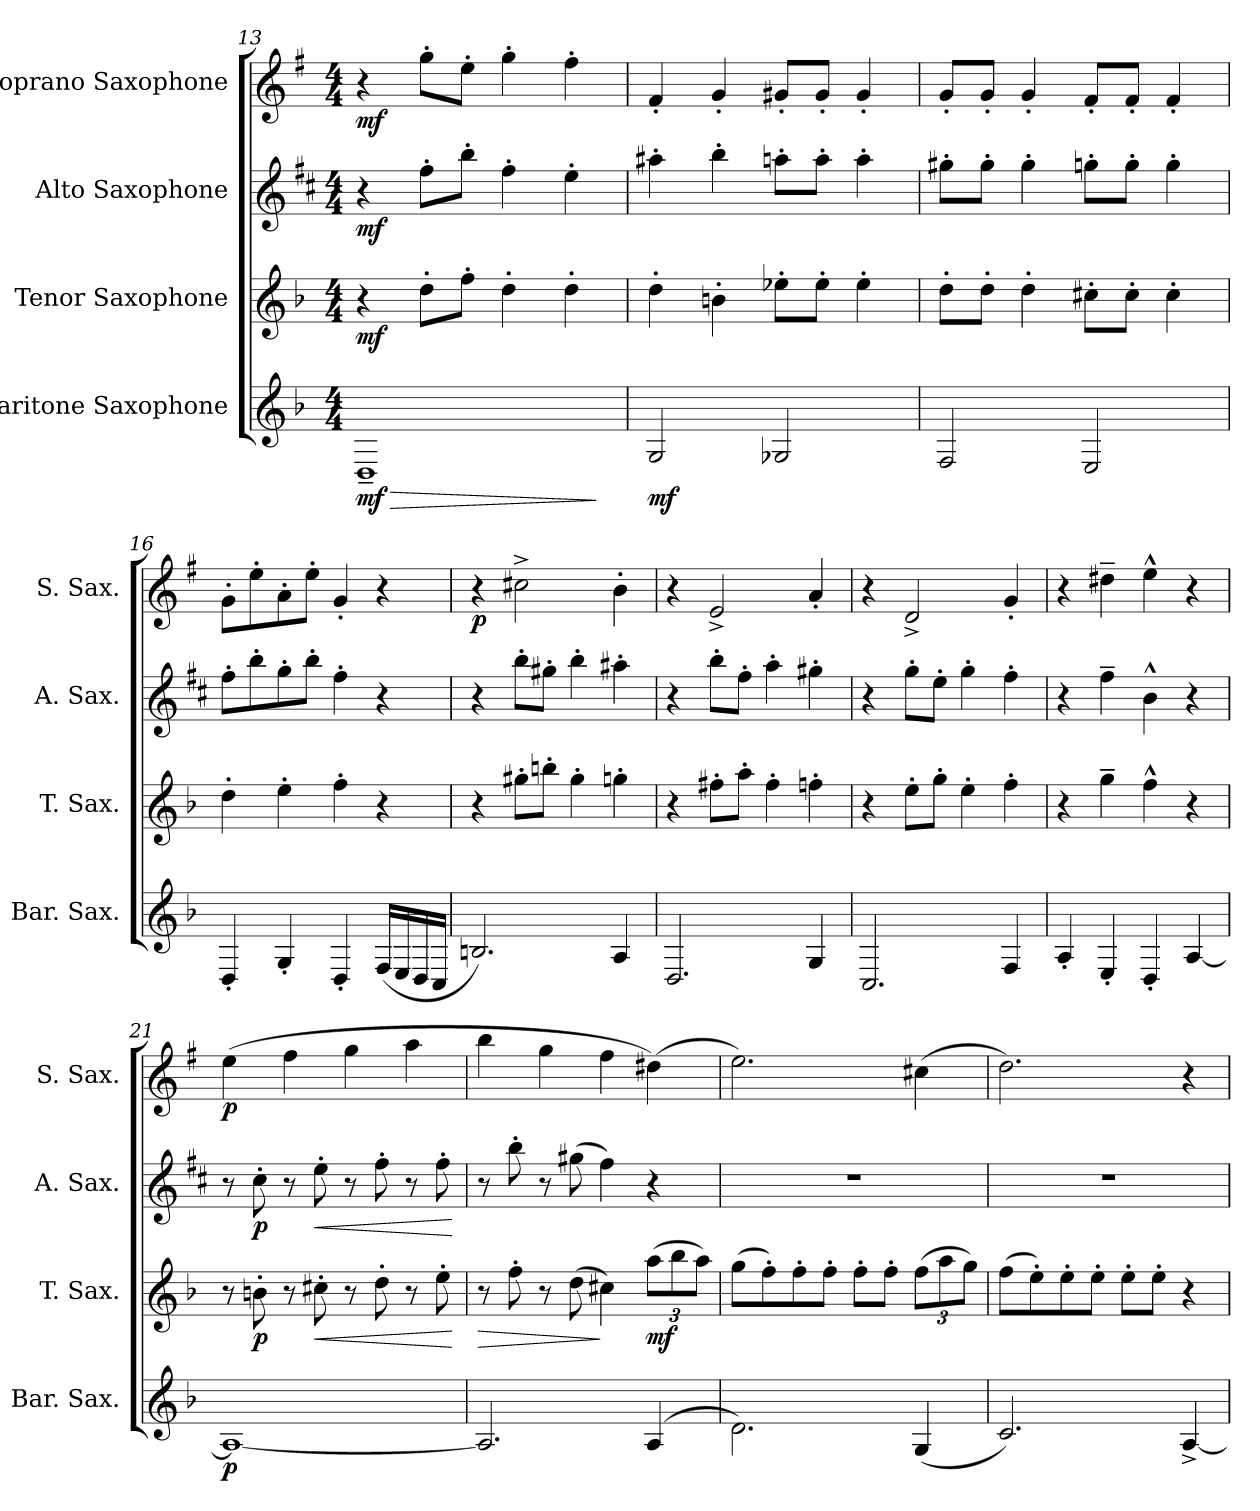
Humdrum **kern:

**kern	**dynam	**kern	**dynam	**kern	**dynam	**kern	**dynam
*part4	*part4	*part3	*part3	*part2	*part2	*part1	*part1
*staff4	*staff4	*staff3	*staff3	*staff2	*staff2	*staff1	*staff1
*I"Baritone Saxophone	*	*I"Tenor Saxophone	*	*I"Alto Saxophone	*	*I"Soprano Saxophone	*
*I'Bar. Sax.	*	*I'T. Sax.	*	*I'A. Sax.	*	*I'S. Sax.	*
*clefG2	*	*clefG2	*	*clefG2	*	*clefG2	*
*ITrd12c21	*	*ITrd8c14	*	*ITrd5c9	*	*ITrd1c2	*
*k[b-]	*	*k[b-]	*	*k[b-]	*	*k[b-]	*
*M4/4	*	*M4/4	*	*M4/4	*	*M4/4	*
=13	=13	=13	=13	=13	=13	=13	=13
!	!LO:HP:b	!	!	!	!	!	!
!	!LO:DY:n=1:b	!	!LO:DY:b	!	!LO:DY:b	!	!LO:DY:b
1DD~	> mf	4r	mf	4r	mf	4r	mf
.	.	8d'\L	.	8a'\L	.	8ff'\L	.
.	.	8f'\J	.	8dd'\J	.	8dd'\J	.
.	.	4d'\	.	4a'\	.	4ff'\	.
.	.	4d'\	.	4g'\	.	4ee'\	.
.	]	.	.	.	.	.	.
!!LO:LB:g=z
=14	=14	=14	=14	=14	=14	=14	=14
!	!LO:DY:b	!	!	!	!	!	!
2GG/	mf	4d'\	.	4cc#X'\	.	4e'/	.
.	.	4Bn'\	.	4dd'\	.	4f'/	.
2GG-X/	.	8e-X'\L	.	8ccn'\L	.	8f#X'/L	.
.	.	8e-'\J	.	8cc'\J	.	8f#'/J	.
.	.	4e-'\	.	4cc'\	.	4f#'/	.
=15	=15	=15	=15	=15	=15	=15	=15
2FF/	.	8d'\L	.	8bn'\L	.	8f'/L	.
.	.	8d'\J	.	8b'\J	.	8f'/J	.
.	.	4d'\	.	4b'\	.	4f'/	.
2EE/	.	8c#X'\L	.	8b-X'\L	.	8e'/L	.
.	.	8c#'\J	.	8b-'\J	.	8e'/J	.
.	.	4c#'\	.	4b-'\	.	4e'/	.
=16	=16	=16	=16	=16	=16	=16	=16
4DD'/	.	4d'\	.	8a'\L	.	8f'\L	.
.	.	.	.	8dd'\	.	8dd'\	.
4GG'/	.	4e'\	.	8b-'\	.	8g'\	.
.	.	.	.	8dd'\J	.	8dd'\J	.
4DD'/	.	4f'\	.	4a'\	.	4f'/	.
(<16FF/LL	.	4r	.	4r	.	4r	.
16EE/	.	.	.	.	.	.	.
16DD/	.	.	.	.	.	.	.
16CC/JJ	.	.	.	.	.	.	.
=17	=17	=17	=17	=17	=17	=17	=17
!	!	!	!	!	!	!	!LO:DY:b
2.BBn/)	.	4r	.	4r	.	4r	p
.	.	8g#X'\L	.	8dd'\L	.	2bn^\	.
.	.	8bn'\J	.	8bn'\J	.	.	.
.	.	4g#'\	.	4dd'\	.	.	.
4AA/	.	4gn'\	.	4cc#X'\	.	4a'\	.
=18	=18	=18	=18	=18	=18	=18	=18
2.DD/	.	4r	.	4r	.	4r	.
.	.	8f#X'\L	.	8dd'\L	.	2d^/	.
.	.	8a'\J	.	8a'\J	.	.	.
.	.	4f#'\	.	4cc'\	.	.	.
4GG/	.	4fn'\	.	4bn'\	.	4g'/	.
=19	=19	=19	=19	=19	=19	=19	=19
2.CC/	.	4r	.	4r	.	4r	.
.	.	8e'\L	.	8b-'\L	.	2c^/	.
.	.	8g'\J	.	8g'\J	.	.	.
.	.	4e'\	.	4b-'\	.	.	.
4FF/	.	4f'\	.	4a'\	.	4f'/	.
!!LO:PB:g=z
=20	=20	=20	=20	=20	=20	=20	=20
4AA'/	.	4r	.	4r	.	4r	.
4EE'/	.	4g~\	.	4a~\	.	4cc#X~\	.
4DD'/	.	4f^^\	.	4d^^\	.	4dd^^\	.
[4AA/	.	4r	.	4r	.	4r	.
=21	=21	=21	=21	=21	=21	=21	=21
!	!LO:DY:b	!	!	!	!	!	!LO:DY:b
1AA_	p	8r	.	8r	.	(>4dd\	p
!	!	!	!LO:DY:b	!	!LO:DY:b	!	!
.	.	8Bn'\	p	8e'\	p	.	.
.	.	8r	.	8r	.	4ee\	.
!	!	!	!LO:HP:b	!	!LO:HP:b	!	!
.	.	8c#X'\	<	8g'\	<	.	.
.	.	8r	.	8r	.	4ff\	.
.	.	8d'\	.	8a'\	.	.	.
.	.	8r	.	8r	.	4gg\	.
.	.	8e'\	.	8a'\	.	.	.
.	.	.	[	.	[	.	.
=22	=22	=22	=22	=22	=22	=22	=22
!	!	!	!LO:HP:b	!	!	!	!
2.AA/]	.	8r	>	8r	.	4aa\	.
.	.	8f'\	.	8dd'\	.	.	.
.	.	8r	.	8r	.	4ff\	.
.	.	(>8d\	.	(>8bn\	.	.	.
.	.	4c#X\)	]	4a\)	.	4ee\	.
*	*	*Xbrackettup	*	*	*	*	*
!	!	!	!LO:DY:b	!	!	!	!
(<4AA/	.	(>12a\L	mf	4r	.	(>4cc#X\)	.
.	.	12b-\	.	.	.	.	.
.	.	12a\J)	.	.	.	.	.
=23	=23	=23	=23	=23	=23	=23	=23
2.D\)	.	(>8g\L	.	1r	.	2.dd\)	.
.	.	8f'\)	.	.	.	.	.
.	.	8f'\	.	.	.	.	.
.	.	8f'\J	.	.	.	.	.
.	.	8f'\L	.	.	.	.	.
.	.	8f'\J	.	.	.	.	.
(<4GG/	.	(>12f\L	.	.	.	(>4bn\	.
.	.	12a\	.	.	.	.	.
.	.	12g\J)	.	.	.	.	.
=24	=24	=24	=24	=24	=24	=24	=24
2.C/)	.	(>8f\L	.	1r	.	2.cc\)	.
.	.	8e'\)	.	.	.	.	.
.	.	8e'\	.	.	.	.	.
.	.	8e'\J	.	.	.	.	.
.	.	8e'\L	.	.	.	.	.
.	.	8e'\J	.	.	.	.	.
[4AA^/	.	4r	.	.	.	4r	.
=	=	=	=	=	=	=	=
*-	*-	*-	*-	*-	*-	*-	*-
